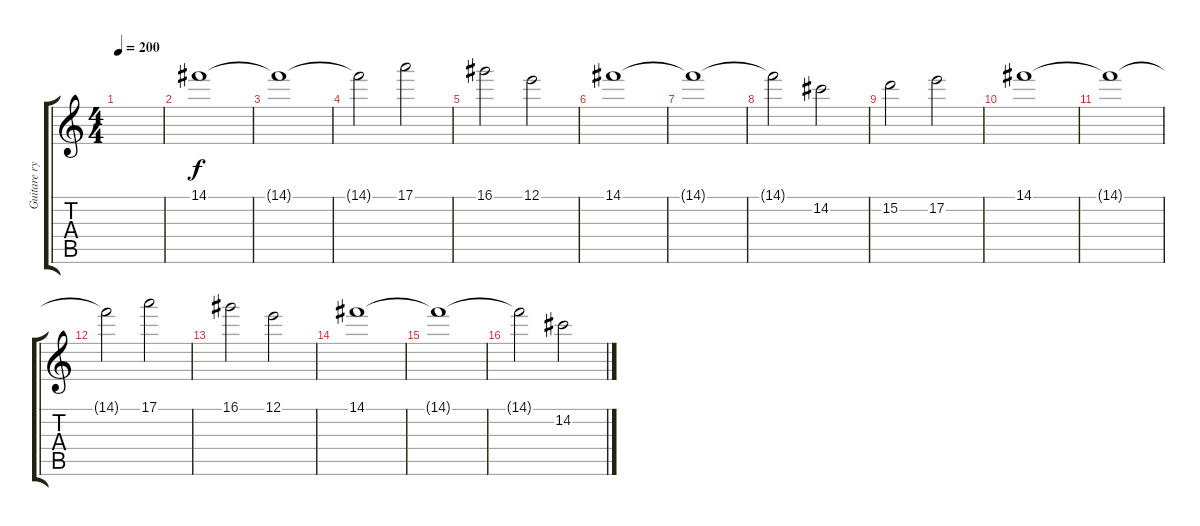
\track ("Guitare rythm." "Guitare ry") {instrument distortionguitar}
\staff {score tabs}
\tuning (E4 B3 G3 D3 A2 E2) {hide}
\ts (4 4)
\tempo 200
\clef g2
\ks c
|
14.1.1 |
14.1{t}.1 |
14.1{t}.2 17.1.2 |
16.1.2 12.1.2 |
14.1.1 |
14.1{t}.1 |
14.1{t}.2 14.2.2 |
15.2.2 17.2.2 |
14.1.1 |
14.1{t}.1 |
14.1{t}.2 17.1.2 |
16.1.2 12.1.2 |
14.1.1 |
14.1{t}.1 |
14.1{t}.2 14.2.2
